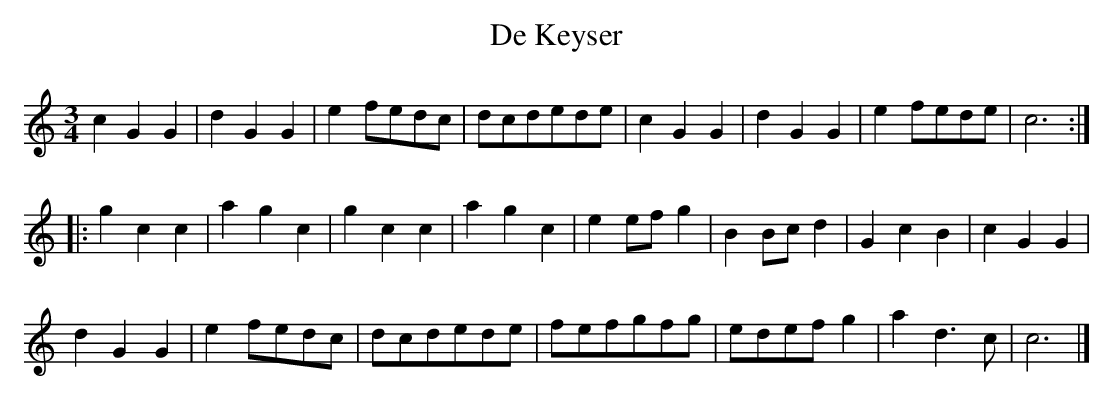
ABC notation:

X:1
T:De Keyser
M:3/4
K:Cmaj
c2G2G2|d2G2G2|e2fedc|dcdede|c2G2G2|d2G2G2|e2fede|c6:|
|:g2c2c2|a2g2c2|g2c2c2|a2g2c2|e2efg2|B2Bcd2|G2c2B2|c2G2G2|
d2G2G2|e2fedc|dcdede|fefgfg|edefg2|a2d3c|c6|]
